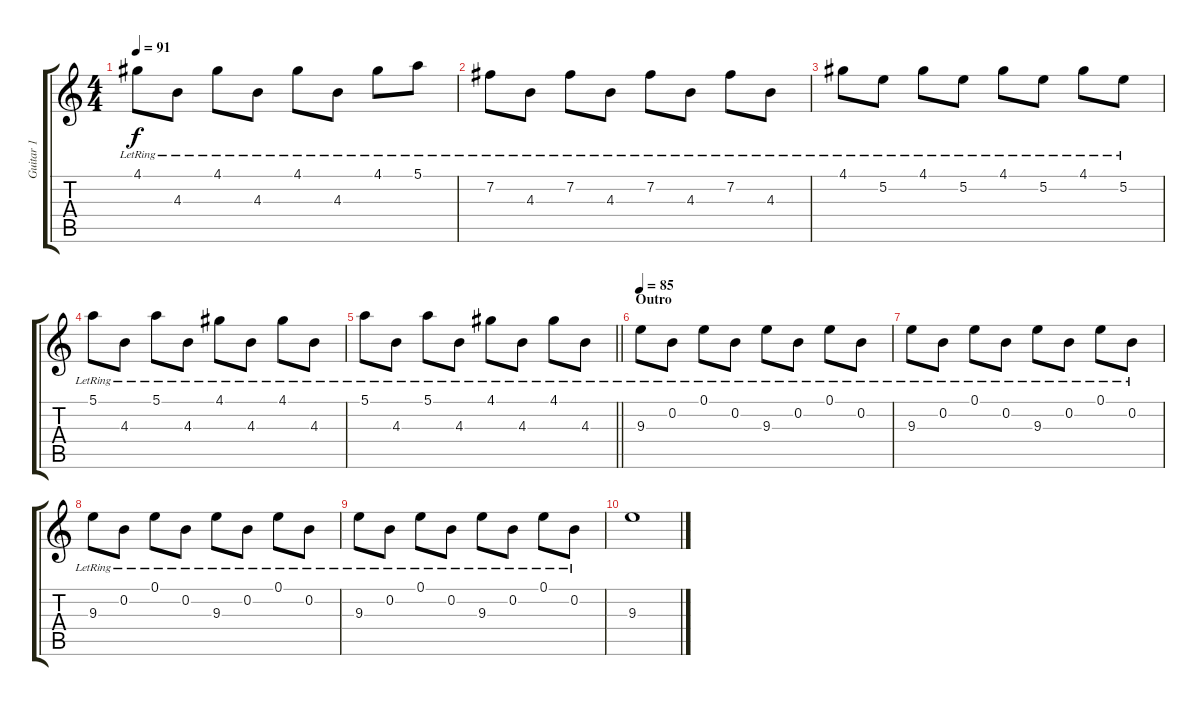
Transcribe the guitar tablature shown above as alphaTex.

\track ("Guitar 1" "Guitar 1") {instrument acousticguitarsteel}
\staff {score tabs}
\tuning (E4 B3 G3 D3 A2 E2) {hide}
\ts (4 4)
\tempo 91
\clef g2
\ks c
4.1{lr}.8{dy f} 4.3{lr}.8 4.1{lr}.8 4.3{lr}.8 4.1{lr}.8 4.3{lr}.8 4.1{lr}.8 5.1{lr}.8 |
7.2{lr}.8 4.3{lr}.8 7.2{lr}.8 4.3{lr}.8 7.2{lr}.8 4.3{lr}.8 7.2{lr}.8 4.3{lr}.8 |
4.1{lr}.8 5.2{lr}.8 4.1{lr}.8 5.2{lr}.8 4.1{lr}.8 5.2{lr}.8 4.1{lr}.8 5.2{lr}.8 |
5.1{lr}.8 4.3{lr}.8 5.1{lr}.8 4.3{lr}.8 4.1{lr}.8 4.3{lr}.8 4.1{lr}.8 4.3{lr}.8 |
\barLineRight lightlight
5.1{lr}.8 4.3{lr}.8 5.1{lr}.8 4.3{lr}.8 4.1{lr}.8 4.3{lr}.8 4.1{lr}.8 4.3{lr}.8 |
\section ("" "Outro")
\tempo 85
9.3{lr}.8 0.2{lr}.8 0.1{lr}.8 0.2{lr}.8 9.3{lr}.8 0.2{lr}.8 0.1{lr}.8 0.2{lr}.8 |
9.3{lr}.8 0.2{lr}.8 0.1{lr}.8 0.2{lr}.8 9.3{lr}.8 0.2{lr}.8 0.1{lr}.8 0.2{lr}.8 |
9.3{lr}.8 0.2{lr}.8 0.1{lr}.8 0.2{lr}.8 9.3{lr}.8 0.2{lr}.8 0.1{lr}.8 0.2{lr}.8 |
9.3{lr}.8 0.2{lr}.8 0.1{lr}.8 0.2{lr}.8 9.3{lr}.8 0.2{lr}.8 0.1{lr}.8 0.2{lr}.8 |
9.3.1
